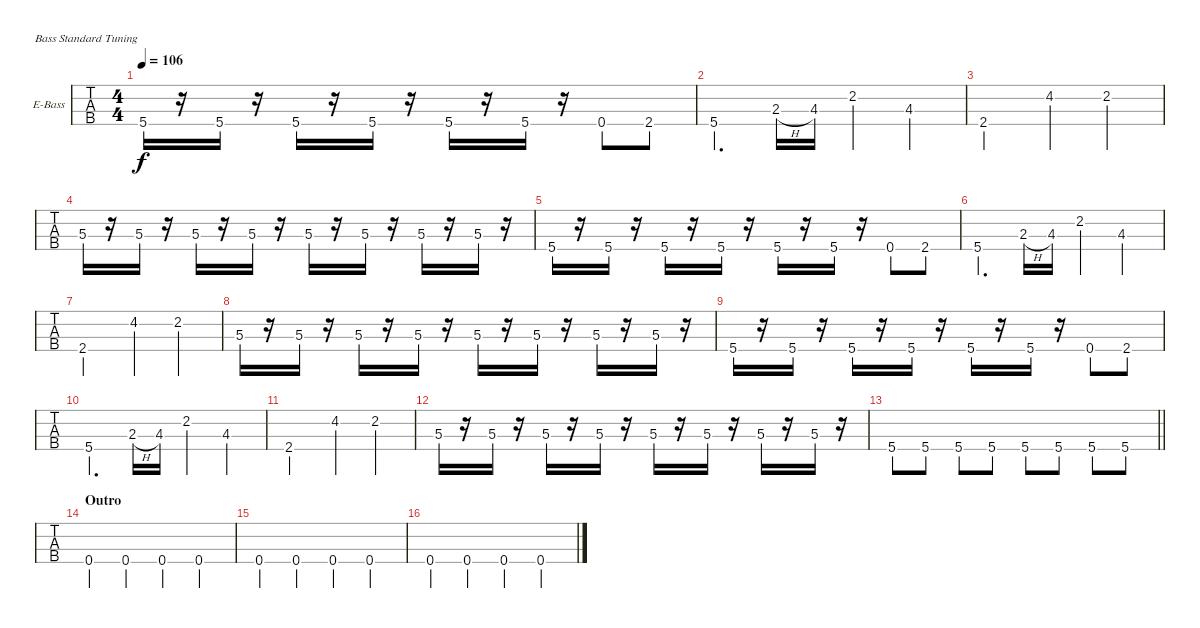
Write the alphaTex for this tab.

\bracketExtendMode groupsimilarinstruments
\firstSystemTrackNameOrientation horizontal
\otherSystemsTrackNameOrientation horizontal
\track ("Nikolai" "E-Bass") {instrument electricbasspick}
\staff {tabs}
\tuning (G2 D2 A1 E1)
\ts (4 4)
\tempo 106
\clef f4
\ks c
5.4.16{dy f} r.16 5.4.16 r.16 5.4.16 r.16 5.4.16 r.16 5.4.16 r.16 5.4.16 r.16 0.4.8 2.4.8 |
5.4.4{d} 2.3{h}.16 4.3.16 2.2.4 4.3.4 |
2.4.2 4.2.4 2.2.4 |
5.3.16 r.16 5.3.16 r.16 5.3.16 r.16 5.3.16 r.16 5.3.16 r.16 5.3.16 r.16 5.3.16 r.16 5.3.16 r.16 |
5.4.16 r.16 5.4.16 r.16 5.4.16 r.16 5.4.16 r.16 5.4.16 r.16 5.4.16 r.16 0.4.8 2.4.8 |
5.4.4{d} 2.3{h}.16 4.3.16 2.2.4 4.3.4 |
2.4.2 4.2.4 2.2.4 |
5.3.16 r.16 5.3.16 r.16 5.3.16 r.16 5.3.16 r.16 5.3.16 r.16 5.3.16 r.16 5.3.16 r.16 5.3.16 r.16 |
5.4.16 r.16 5.4.16 r.16 5.4.16 r.16 5.4.16 r.16 5.4.16 r.16 5.4.16 r.16 0.4.8 2.4.8 |
5.4.4{d} 2.3{h}.16 4.3.16 2.2.4 4.3.4 |
2.4.2 4.2.4 2.2.4 |
5.3.16 r.16 5.3.16 r.16 5.3.16 r.16 5.3.16 r.16 5.3.16 r.16 5.3.16 r.16 5.3.16 r.16 5.3.16 r.16 |
\barLineRight lightlight
5.4.8 5.4.8 5.4.8 5.4.8 5.4.8 5.4.8 5.4.8 5.4.8 |
\section ("" "Outro")
0.4.4 0.4.4 0.4.4 0.4.4 |
0.4.4 0.4.4 0.4.4 0.4.4 |
0.4.4 0.4.4 0.4.4 0.4.4
